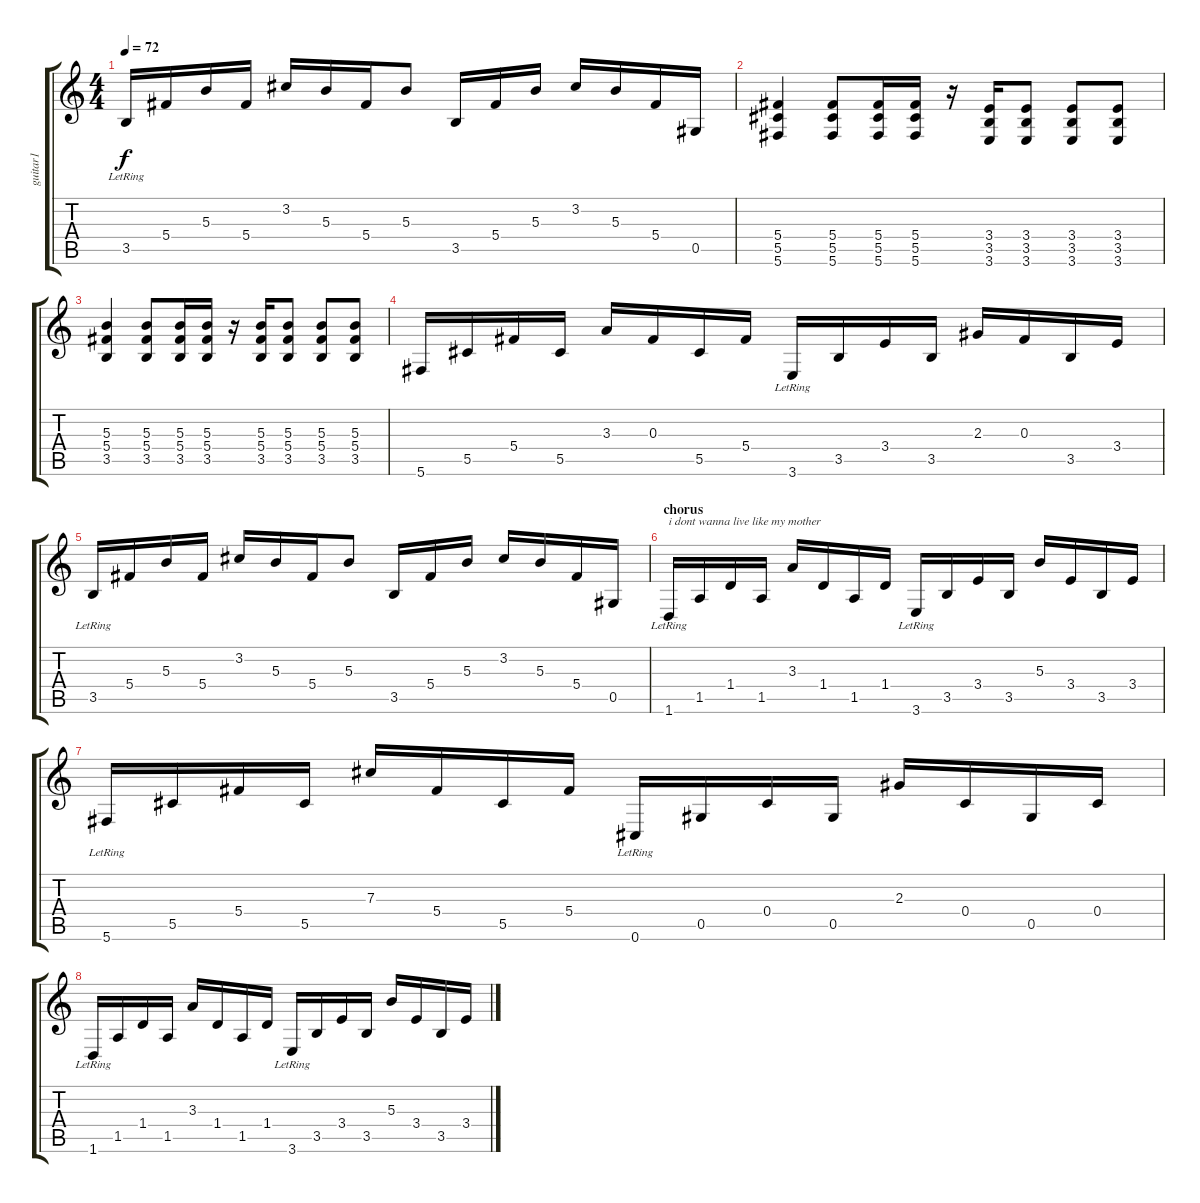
\track ("guitar1" "guitar1") {instrument acousticguitarsteel}
\staff {score tabs}
\tuning (Eb4 Bb3 Gb3 Db3 Ab2 Db2) {hide}
\ts (4 4)
\tempo 72
\clef g2
\ks c
3.5{lr}.16{dy f} 5.4.16 5.3.16 5.4.16 3.2.16 5.3.16 5.4.16 5.3.8 3.5.16 5.4.16 5.3.16 3.2.16 5.3.16 5.4.16 0.5.16 |
(5.4 5.5 5.6).4 (5.4 5.5 5.6).8 (5.4 5.5 5.6).16 (5.4 5.5 5.6).16 r.16 (3.4 3.5 3.6).16 (3.4 3.5 3.6).8 (3.4 3.5 3.6).8 (3.4 3.5 3.6).8 |
(5.3 5.4 3.5).4 (5.3 5.4 3.5).8 (5.3 5.4 3.5).16 (5.3 5.4 3.5).16 r.16 (5.3 5.4 3.5).16 (5.3 5.4 3.5).8 (5.3 5.4 3.5).8 (5.3 5.4 3.5).8 |
5.6.16 5.5.16 5.4.16 5.5.16 3.3.16 0.3.16 5.5.16 5.4.16 3.6{lr}.16 3.5.16 3.4.16 3.5.16 2.3.16 0.3.16 3.5.16 3.4.16 |
3.5{lr}.16 5.4.16 5.3.16 5.4.16 3.2.16 5.3.16 5.4.16 5.3.8 3.5.16 5.4.16 5.3.16 3.2.16 5.3.16 5.4.16 0.5.16 |
\section ("" "chorus")
1.6{lr}.16{txt "i dont wanna live like my mother"} 1.5.16 1.4.16 1.5.16 3.3.16 1.4.16 1.5.16 1.4.16 3.6{lr}.16 3.5.16 3.4.16 3.5.16 5.3.16 3.4.16 3.5.16 3.4.16 |
5.6{lr}.16 5.5.16 5.4.16 5.5.16 7.3.16 5.4.16 5.5.16 5.4.16 0.6{lr}.16 0.5.16 0.4.16 0.5.16 2.3.16 0.4.16 0.5.16 0.4.16 |
1.6{lr}.16 1.5.16 1.4.16 1.5.16 3.3.16 1.4.16 1.5.16 1.4.16 3.6{lr}.16 3.5.16 3.4.16 3.5.16 5.3.16 3.4.16 3.5.16 3.4.16
